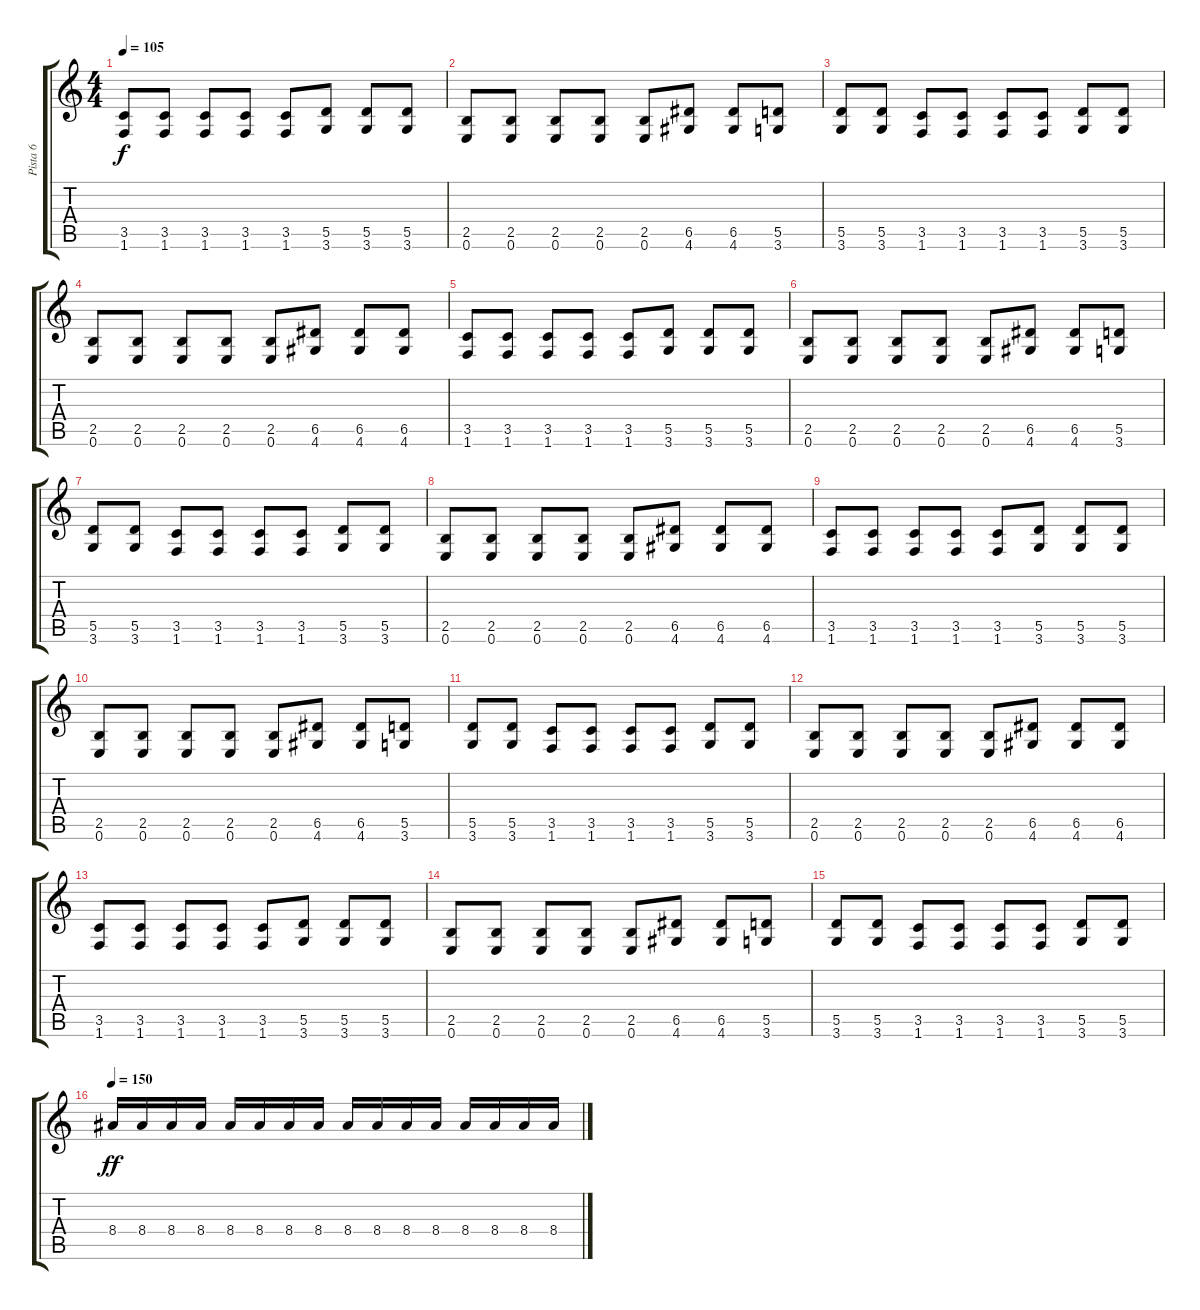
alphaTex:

\track ("Pista 6" "Pista 6") {instrument distortionguitar}
\staff {score tabs}
\tuning (E4 B3 G3 D3 A2 E2) {hide}
\ts (4 4)
\tempo 105
\clef g2
\ks c
(3.5 1.6).8{dy f} (3.5 1.6).8 (3.5 1.6).8 (3.5 1.6).8 (3.5 1.6).8 (5.5 3.6).8 (5.5 3.6).8 (5.5 3.6).8 |
(2.5 0.6).8 (2.5 0.6).8 (2.5 0.6).8 (2.5 0.6).8 (2.5 0.6).8 (6.5 4.6).8 (6.5 4.6).8 (5.5 3.6).8 |
(5.5 3.6).8 (5.5 3.6).8 (3.5 1.6).8 (3.5 1.6).8 (3.5 1.6).8 (3.5 1.6).8 (5.5 3.6).8 (5.5 3.6).8 |
(2.5 0.6).8 (2.5 0.6).8 (2.5 0.6).8 (2.5 0.6).8 (2.5 0.6).8 (6.5 4.6).8 (6.5 4.6).8 (6.5 4.6).8 |
(3.5 1.6).8 (3.5 1.6).8 (3.5 1.6).8 (3.5 1.6).8 (3.5 1.6).8 (5.5 3.6).8 (5.5 3.6).8 (5.5 3.6).8 |
(2.5 0.6).8 (2.5 0.6).8 (2.5 0.6).8 (2.5 0.6).8 (2.5 0.6).8 (6.5 4.6).8 (6.5 4.6).8 (5.5 3.6).8 |
(5.5 3.6).8 (5.5 3.6).8 (3.5 1.6).8 (3.5 1.6).8 (3.5 1.6).8 (3.5 1.6).8 (5.5 3.6).8 (5.5 3.6).8 |
(2.5 0.6).8 (2.5 0.6).8 (2.5 0.6).8 (2.5 0.6).8 (2.5 0.6).8 (6.5 4.6).8 (6.5 4.6).8 (6.5 4.6).8 |
(3.5 1.6).8 (3.5 1.6).8 (3.5 1.6).8 (3.5 1.6).8 (3.5 1.6).8 (5.5 3.6).8 (5.5 3.6).8 (5.5 3.6).8 |
(2.5 0.6).8 (2.5 0.6).8 (2.5 0.6).8 (2.5 0.6).8 (2.5 0.6).8 (6.5 4.6).8 (6.5 4.6).8 (5.5 3.6).8 |
(5.5 3.6).8 (5.5 3.6).8 (3.5 1.6).8 (3.5 1.6).8 (3.5 1.6).8 (3.5 1.6).8 (5.5 3.6).8 (5.5 3.6).8 |
(2.5 0.6).8 (2.5 0.6).8 (2.5 0.6).8 (2.5 0.6).8 (2.5 0.6).8 (6.5 4.6).8 (6.5 4.6).8 (6.5 4.6).8 |
(3.5 1.6).8 (3.5 1.6).8 (3.5 1.6).8 (3.5 1.6).8 (3.5 1.6).8 (5.5 3.6).8 (5.5 3.6).8 (5.5 3.6).8 |
(2.5 0.6).8 (2.5 0.6).8 (2.5 0.6).8 (2.5 0.6).8 (2.5 0.6).8 (6.5 4.6).8 (6.5 4.6).8 (5.5 3.6).8 |
(5.5 3.6).8 (5.5 3.6).8 (3.5 1.6).8 (3.5 1.6).8 (3.5 1.6).8 (3.5 1.6).8 (5.5 3.6).8 (5.5 3.6).8 |
\tempo 150
8.4.16{dy ff} 8.4.16 8.4.16 8.4.16 8.4.16 8.4.16 8.4.16 8.4.16 8.4.16 8.4.16 8.4.16 8.4.16 8.4.16 8.4.16 8.4.16 8.4.16
